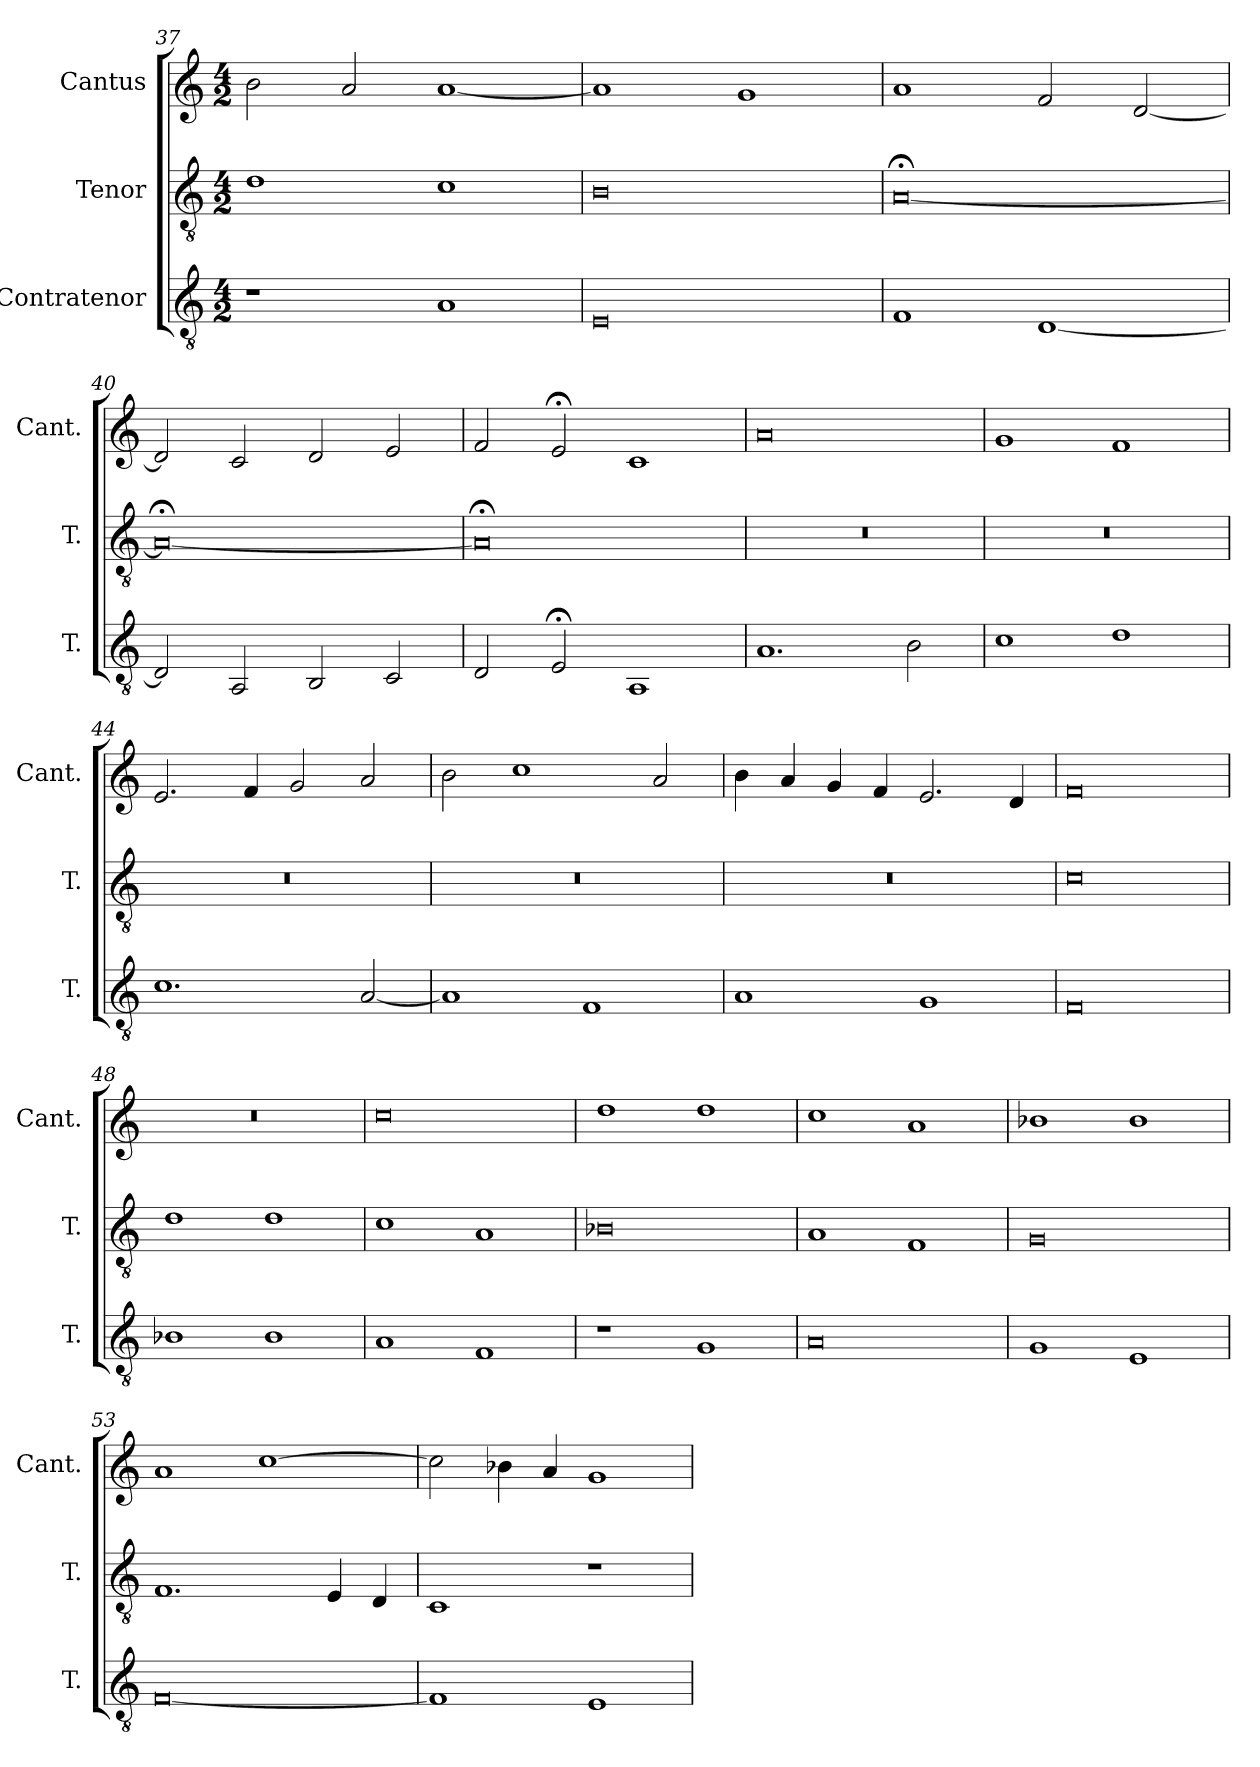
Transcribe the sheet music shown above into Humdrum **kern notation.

**kern	**kern	**kern
*part3	*part2	*part1
*staff3	*staff2	*staff1
*I"Contratenor	*I"Tenor	*I"Cantus
*I'T.	*I'T.	*I'Cant.
*clefGv2	*clefGv2	*clefG2
*ITrd7c12	*ITrd7c12	*
*k[]	*k[]	*k[]
*C:	*C:	*C:
*M4/2	*M4/2	*M4/2
=37	=37	=37
1r	1D\	2b\
.	.	2a/
1AA/	1C\	[1a/
=38	=38	=38
0EE/	0BB\	1a/]
.	.	1g/
=39	=39	=39
1FF/	[0AA;</	1a/
[1DD/	.	2f/
.	.	[2d/
=40	=40	=40
2DD/]	0AA;</_	2d/]
2AAA/	.	2c/
2BBB/	.	2d/
2CC/	.	2e/
=41	=41	=41
2DD/	0AA;</]	2f/
2EE;</	.	2e;</
1AAA/	.	1c/
=42	=42	=42
1.AA/	0r	0a/
2BB\	.	.
=43	=43	=43
1C\	0r	1g/
1D\	.	1f/
=44	=44	=44
1.C\	0r	2.e/
.	.	4f/
.	.	2g/
[2AA/	.	2a/
=45	=45	=45
1AA/]	0r	2b\
.	.	1cc\
1FF/	.	.
.	.	2a/
=46	=46	=46
1AA/	0r	4b\
.	.	4a/
.	.	4g/
.	.	4f/
1GG/	.	2.e/
.	.	4d/
=47	=47	=47
0FF/	0C\	0f/
=48	=48	=48
1BB-X\	1D\	0r
1BB-\	1D\	.
=49	=49	=49
1AA/	1C\	0cc\
1FF/	1AA/	.
=50	=50	=50
1r	0BB-X\	1dd\
1GG/	.	1dd\
=51	=51	=51
0AA/	1AA/	1cc\
.	1FF/	1a/
=52	=52	=52
1GG/	0GG/	1b-X\
1EE/	.	1b-\
=53	=53	=53
[0FF/	1.FF/	1a/
.	.	[1cc\
.	4EE/	.
.	4DD/	.
=54	=54	=54
1FF/]	1CC/	2cc\]
.	.	4b-X\
.	.	4a/
1EE/	1r	1g/
=	=	=
*-	*-	*-
